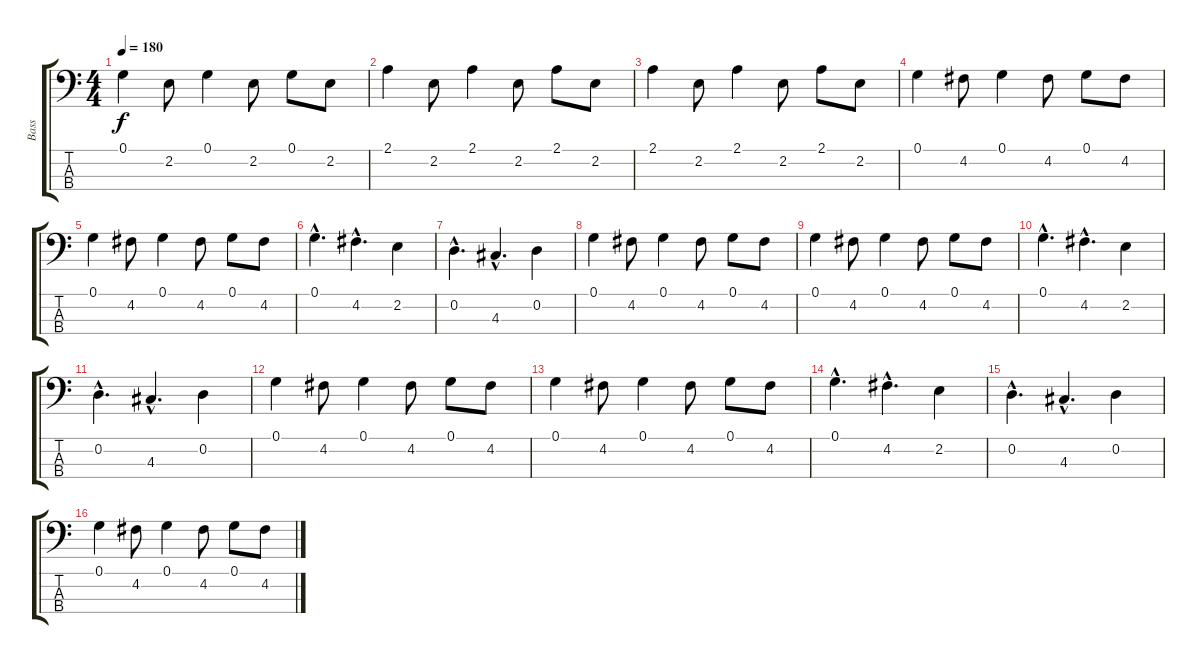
\track ("Bass" "Bass") {instrument electricbasspick}
\staff {score tabs}
\tuning (G2 D2 A1 E1) {hide}
\ts (4 4)
\tempo 180
\clef f4
\ks c
0.1.4{dy f} 2.2.8 0.1.4 2.2.8 0.1.8 2.2.8 |
2.1.4 2.2.8 2.1.4 2.2.8 2.1.8 2.2.8 |
2.1.4 2.2.8 2.1.4 2.2.8 2.1.8 2.2.8 |
0.1.4 4.2.8 0.1.4 4.2.8 0.1.8 4.2.8 |
0.1.4 4.2.8 0.1.4 4.2.8 0.1.8 4.2.8 |
0.1{hac}.4{d} 4.2{hac}.4{d} 2.2.4 |
0.2{hac}.4{d} 4.3{hac}.4{d} 0.2.4 |
0.1.4 4.2.8 0.1.4 4.2.8 0.1.8 4.2.8 |
0.1.4 4.2.8 0.1.4 4.2.8 0.1.8 4.2.8 |
0.1{hac}.4{d} 4.2{hac}.4{d} 2.2.4 |
0.2{hac}.4{d} 4.3{hac}.4{d} 0.2.4 |
0.1.4 4.2.8 0.1.4 4.2.8 0.1.8 4.2.8 |
0.1.4 4.2.8 0.1.4 4.2.8 0.1.8 4.2.8 |
0.1{hac}.4{d} 4.2{hac}.4{d} 2.2.4 |
0.2{hac}.4{d} 4.3{hac}.4{d} 0.2.4 |
0.1.4 4.2.8 0.1.4 4.2.8 0.1.8 4.2.8
